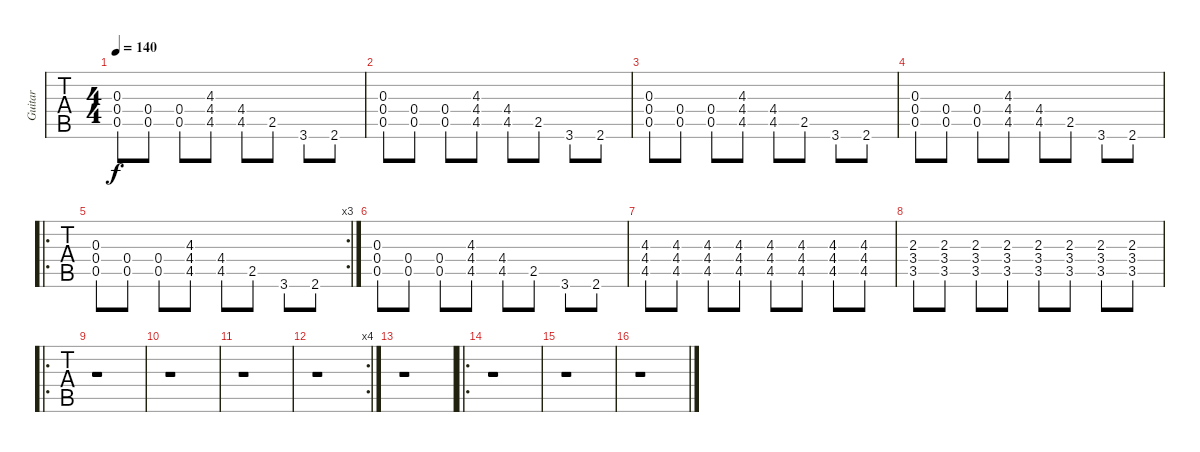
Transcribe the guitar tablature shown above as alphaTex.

\track ("Guitar" "Guitar") {instrument overdrivenguitar}
\staff {tabs}
\tuning (D4 A3 F3 C3 G2 D2) {hide}
\ts (4 4)
\tempo 140
\clef g2
\ks c
(0.3 0.4 0.5).8{dy f instrument overdrivenguitar} (0.4 0.5).8 (0.4 0.5).8 (4.3 4.4 4.5).8 (4.4 4.5).8 2.5.8 3.6.8 2.6.8 |
(0.3 0.4 0.5).8 (0.4 0.5).8 (0.4 0.5).8 (4.3 4.4 4.5).8 (4.4 4.5).8 2.5.8 3.6.8 2.6.8 |
(0.3 0.4 0.5).8 (0.4 0.5).8 (0.4 0.5).8 (4.3 4.4 4.5).8 (4.4 4.5).8 2.5.8 3.6.8 2.6.8 |
(0.3 0.4 0.5).8 (0.4 0.5).8 (0.4 0.5).8 (4.3 4.4 4.5).8 (4.4 4.5).8 2.5.8 3.6.8 2.6.8 |
\ro
\rc 3
(0.3 0.4 0.5).8 (0.4 0.5).8 (0.4 0.5).8 (4.3 4.4 4.5).8 (4.4 4.5).8 2.5.8 3.6.8 2.6.8 |
(0.3 0.4 0.5).8 (0.4 0.5).8 (0.4 0.5).8 (4.3 4.4 4.5).8 (4.4 4.5).8 2.5.8 3.6.8 2.6.8 |
(4.3 4.4 4.5).8 (4.3 4.4 4.5).8 (4.3 4.4 4.5).8 (4.3 4.4 4.5).8 (4.3 4.4 4.5).8 (4.3 4.4 4.5).8 (4.3 4.4 4.5).8 (4.3 4.4 4.5).8 |
(2.3 3.4 3.5).8 (2.3 3.4 3.5).8 (2.3 3.4 3.5).8 (2.3 3.4 3.5).8 (2.3 3.4 3.5).8 (2.3 3.4 3.5).8 (2.3 3.4 3.5).8 (2.3 3.4 3.5).8 |
\ro
r.1 |
r.1 |
r.1 |
\rc 4
r.1 |
r.1 |
\ro
r.1 |
r.1 |
r.1
